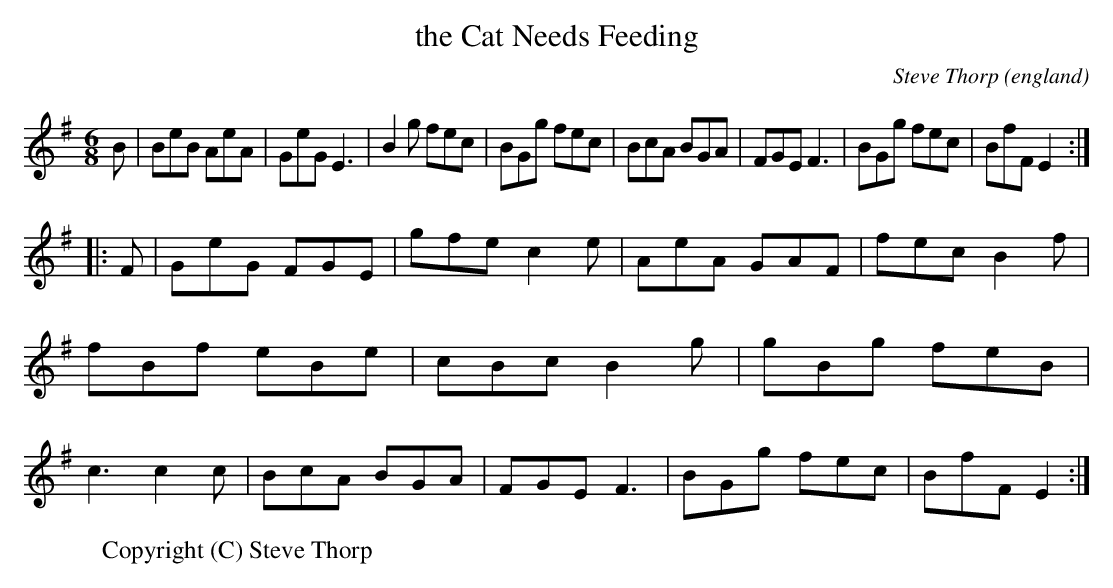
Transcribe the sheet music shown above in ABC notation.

X:1
T:the Cat Needs Feeding
O:england
M:6/8
C:Steve Thorp
K:Em
B | BeB AeA | GeG E3 | B2g fec | BGg fec |\
BcA BGA | FGE F3 | BGg fec | BfF E2 :|
|:F | GeG FGE | gfe c2e | AeA GAF | fec B2f | \
fBf eBe | cBc B2g | gBg feB | c3 c2c |\
BcA BGA | FGE F3 | BGg fec | BfF E2 :|
W:Copyright (C) Steve Thorp
